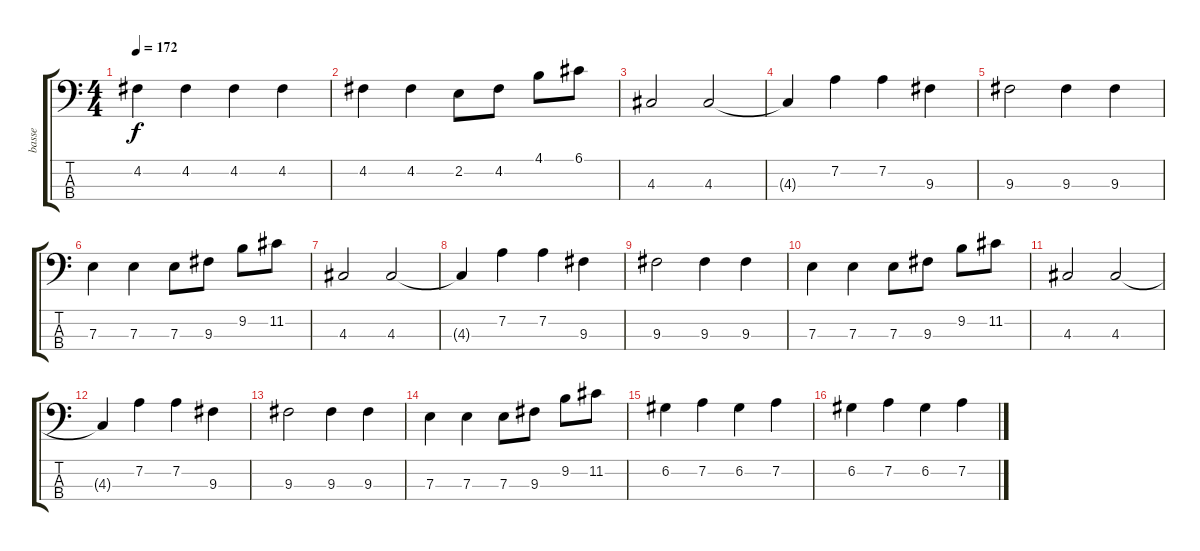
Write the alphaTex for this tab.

\track ("basse" "basse") {instrument electricbassfinger}
\staff {score tabs}
\tuning (G2 D2 A1 E1) {hide}
\ts (4 4)
\tempo 172
\clef f4
\ks c
4.2.4{dy f} 4.2.4 4.2.4 4.2.4 |
4.2.4 4.2.4 2.2.8 4.2.8 4.1.8 6.1.8 |
4.3.2 4.3.2 |
4.3{t}.4 7.2.4 7.2.4 9.3.4 |
9.3.2 9.3.4 9.3.4 |
7.3.4 7.3.4 7.3.8 9.3.8 9.2.8 11.2.8 |
4.3.2 4.3.2 |
4.3{t}.4 7.2.4 7.2.4 9.3.4 |
9.3.2 9.3.4 9.3.4 |
7.3.4 7.3.4 7.3.8 9.3.8 9.2.8 11.2.8 |
4.3.2 4.3.2 |
4.3{t}.4 7.2.4 7.2.4 9.3.4 |
9.3.2 9.3.4 9.3.4 |
7.3.4 7.3.4 7.3.8 9.3.8 9.2.8 11.2.8 |
6.2.4 7.2.4 6.2.4 7.2.4 |
6.2.4 7.2.4 6.2.4 7.2.4
